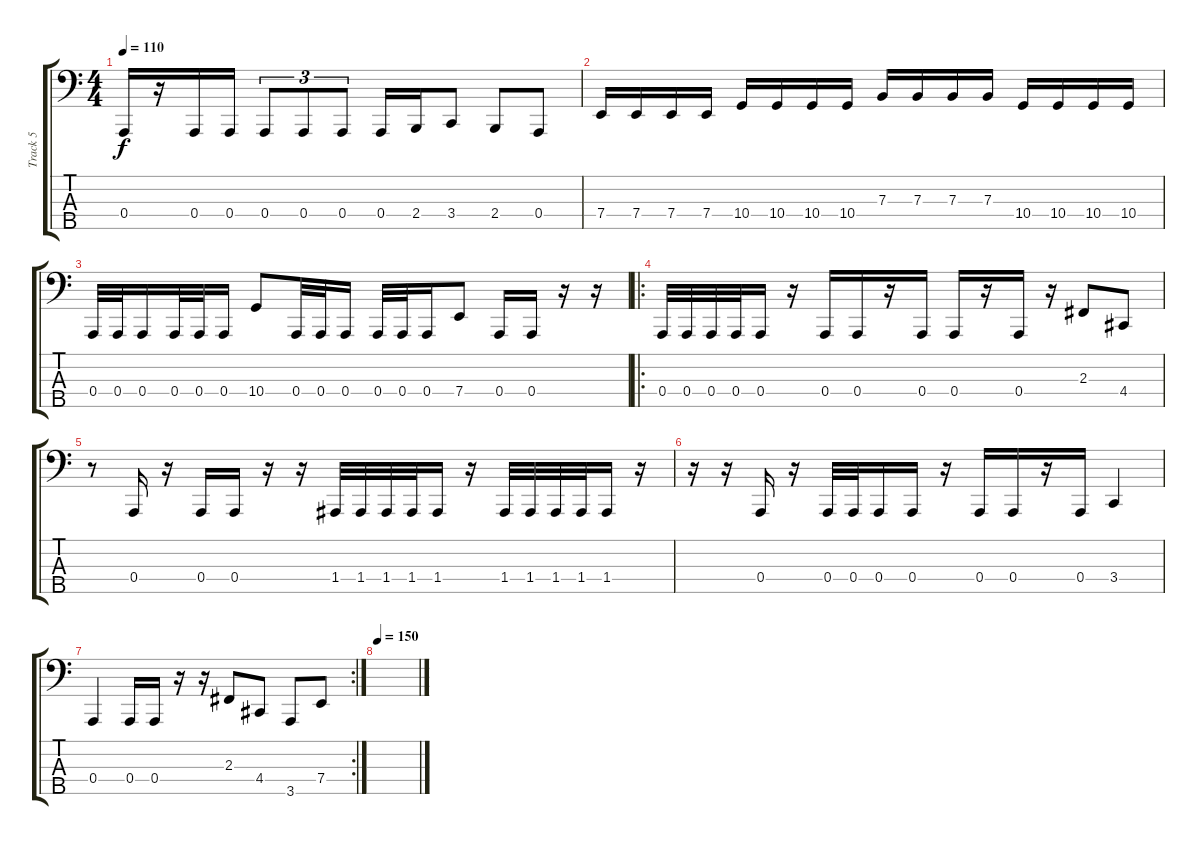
\track ("Track 5" "Track 5") {mute instrument electricbassfinger}
\staff {score tabs}
\tuning (D2 A1 E1 A0 Gb0) {hide}
\ts (4 4)
\tempo 110
\clef f4
\ks c
0.4.16{dy f} r.16 0.4.16 0.4.16 0.4.8{tu (3 2)} 0.4.8{tu (3 2)} 0.4.8{tu (3 2)} 0.4.16 2.4.16 3.4.8 2.4.8 0.4.8 |
7.4.16 7.4.16 7.4.16 7.4.16 10.4.16 10.4.16 10.4.16 10.4.16 7.3.16 7.3.16 7.3.16 7.3.16 10.4.16 10.4.16 10.4.16 10.4.16 |
0.4.32 0.4.32 0.4.16 0.4.32 0.4.32 0.4.16 10.4.8 0.4.32 0.4.32 0.4.16 0.4.32 0.4.32 0.4.16 7.4.8 0.4.16 0.4.16 r.16 r.16 |
\ro
0.4.32 0.4.32 0.4.32 0.4.32 0.4.16 r.16 0.4.16 0.4.16 r.16 0.4.16 0.4.16 r.16 0.4.16 r.16 2.3.8 4.4.8 |
r.8 0.4.16 r.16 0.4.16 0.4.16 r.16 r.16 1.4.32 1.4.32 1.4.32 1.4.32 1.4.16 r.16 1.4.32 1.4.32 1.4.32 1.4.32 1.4.16 r.16 |
r.16 r.16 0.4.16 r.16 0.4.32 0.4.32 0.4.16 0.4.16 r.16 0.4.16 0.4.16 r.16 0.4.16 3.4.4 |
\rc 2
0.4.4 0.4.16 0.4.16 r.16 r.16 2.3.8 4.4.8 3.5.8 7.4.8 |
\tempo 150
